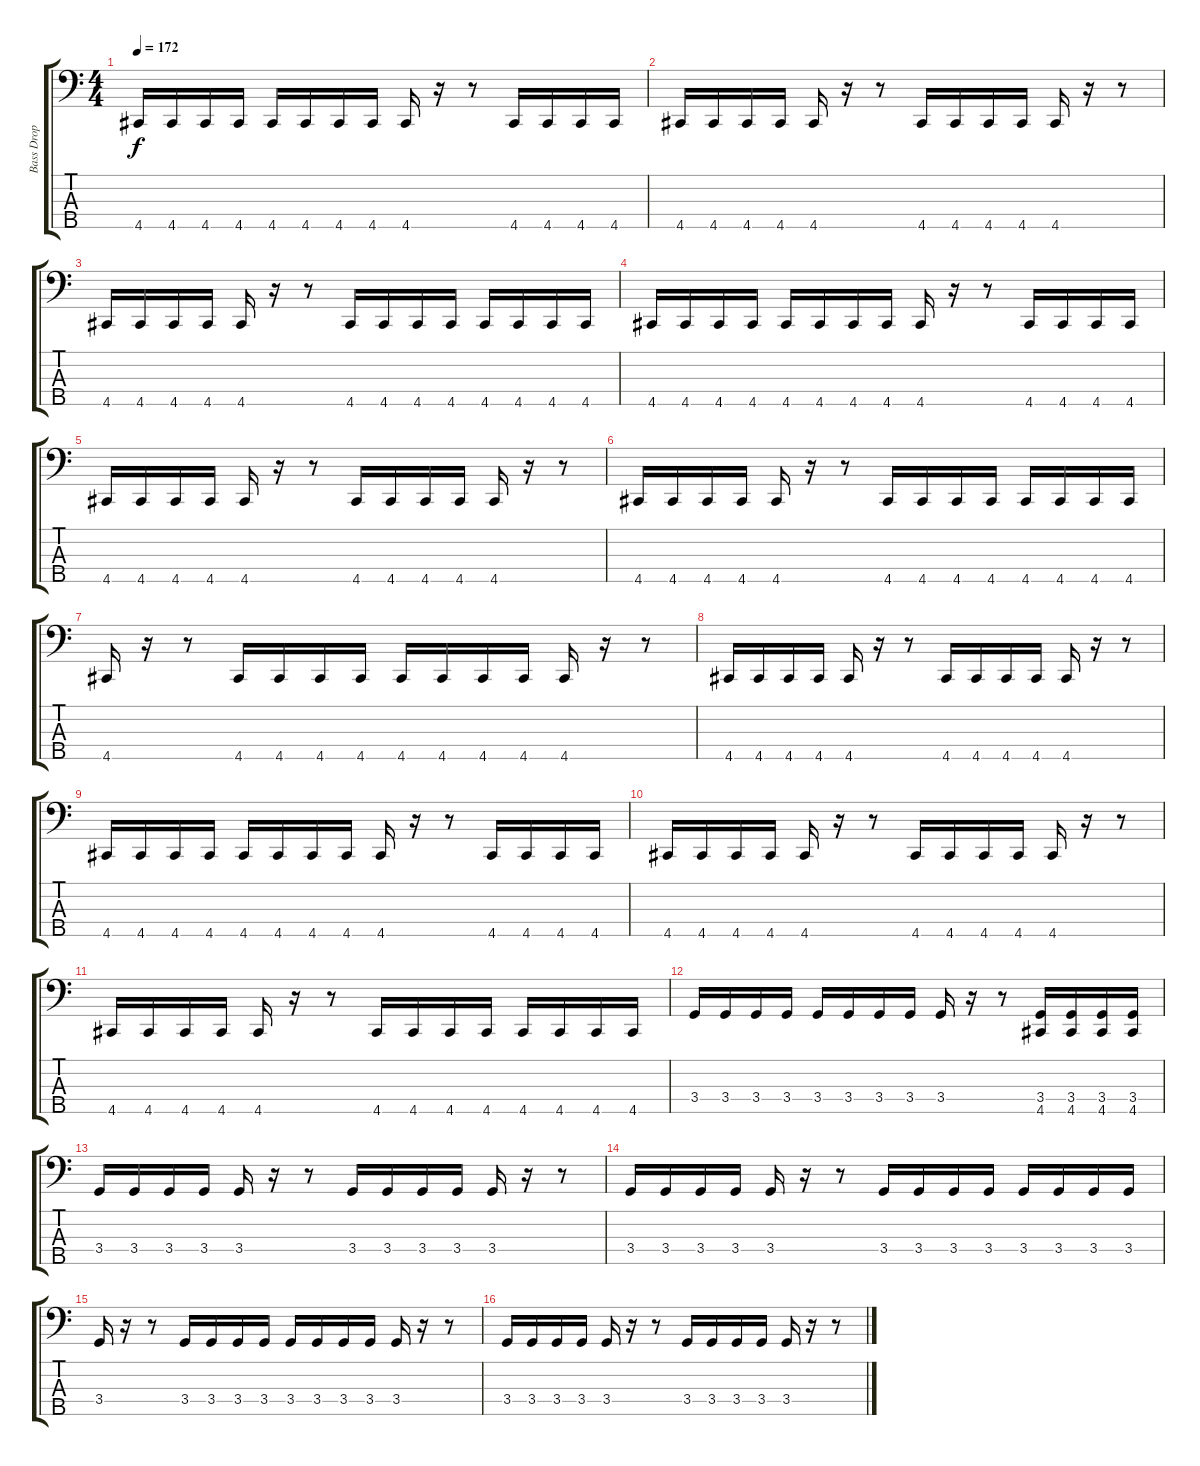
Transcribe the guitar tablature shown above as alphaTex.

\track ("Bass Drop A" "Bass Drop ") {instrument electricbasspick}
\staff {score tabs}
\tuning (G2 D2 A1 E1 A0) {hide}
\ts (4 4)
\tempo 172
\clef f4
\ks c
4.5.16{dy f} 4.5.16 4.5.16 4.5.16 4.5.16 4.5.16 4.5.16 4.5.16 4.5.16 r.16 r.8 4.5.16 4.5.16 4.5.16 4.5.16 |
4.5.16 4.5.16 4.5.16 4.5.16 4.5.16 r.16 r.8 4.5.16 4.5.16 4.5.16 4.5.16 4.5.16 r.16 r.8 |
4.5.16 4.5.16 4.5.16 4.5.16 4.5.16 r.16 r.8 4.5.16 4.5.16 4.5.16 4.5.16 4.5.16 4.5.16 4.5.16 4.5.16 |
4.5.16 4.5.16 4.5.16 4.5.16 4.5.16 4.5.16 4.5.16 4.5.16 4.5.16 r.16 r.8 4.5.16 4.5.16 4.5.16 4.5.16 |
4.5.16 4.5.16 4.5.16 4.5.16 4.5.16 r.16 r.8 4.5.16 4.5.16 4.5.16 4.5.16 4.5.16 r.16 r.8 |
4.5.16 4.5.16 4.5.16 4.5.16 4.5.16 r.16 r.8 4.5.16 4.5.16 4.5.16 4.5.16 4.5.16 4.5.16 4.5.16 4.5.16 |
4.5.16 r.16 r.8 4.5.16 4.5.16 4.5.16 4.5.16 4.5.16 4.5.16 4.5.16 4.5.16 4.5.16 r.16 r.8 |
4.5.16 4.5.16 4.5.16 4.5.16 4.5.16 r.16 r.8 4.5.16 4.5.16 4.5.16 4.5.16 4.5.16 r.16 r.8 |
4.5.16 4.5.16 4.5.16 4.5.16 4.5.16 4.5.16 4.5.16 4.5.16 4.5.16 r.16 r.8 4.5.16 4.5.16 4.5.16 4.5.16 |
4.5.16 4.5.16 4.5.16 4.5.16 4.5.16 r.16 r.8 4.5.16 4.5.16 4.5.16 4.5.16 4.5.16 r.16 r.8 |
4.5.16 4.5.16 4.5.16 4.5.16 4.5.16 r.16 r.8 4.5.16 4.5.16 4.5.16 4.5.16 4.5.16 4.5.16 4.5.16 4.5.16 |
3.4.16 3.4.16 3.4.16 3.4.16 3.4.16 3.4.16 3.4.16 3.4.16 3.4.16 r.16 r.8 (3.4 4.5).16 (3.4 4.5).16 (3.4 4.5).16 (3.4 4.5).16 |
3.4.16 3.4.16 3.4.16 3.4.16 3.4.16 r.16 r.8 3.4.16 3.4.16 3.4.16 3.4.16 3.4.16 r.16 r.8 |
3.4.16 3.4.16 3.4.16 3.4.16 3.4.16 r.16 r.8 3.4.16 3.4.16 3.4.16 3.4.16 3.4.16 3.4.16 3.4.16 3.4.16 |
3.4.16 r.16 r.8 3.4.16 3.4.16 3.4.16 3.4.16 3.4.16 3.4.16 3.4.16 3.4.16 3.4.16 r.16 r.8 |
3.4.16 3.4.16 3.4.16 3.4.16 3.4.16 r.16 r.8 3.4.16 3.4.16 3.4.16 3.4.16 3.4.16 r.16 r.8
